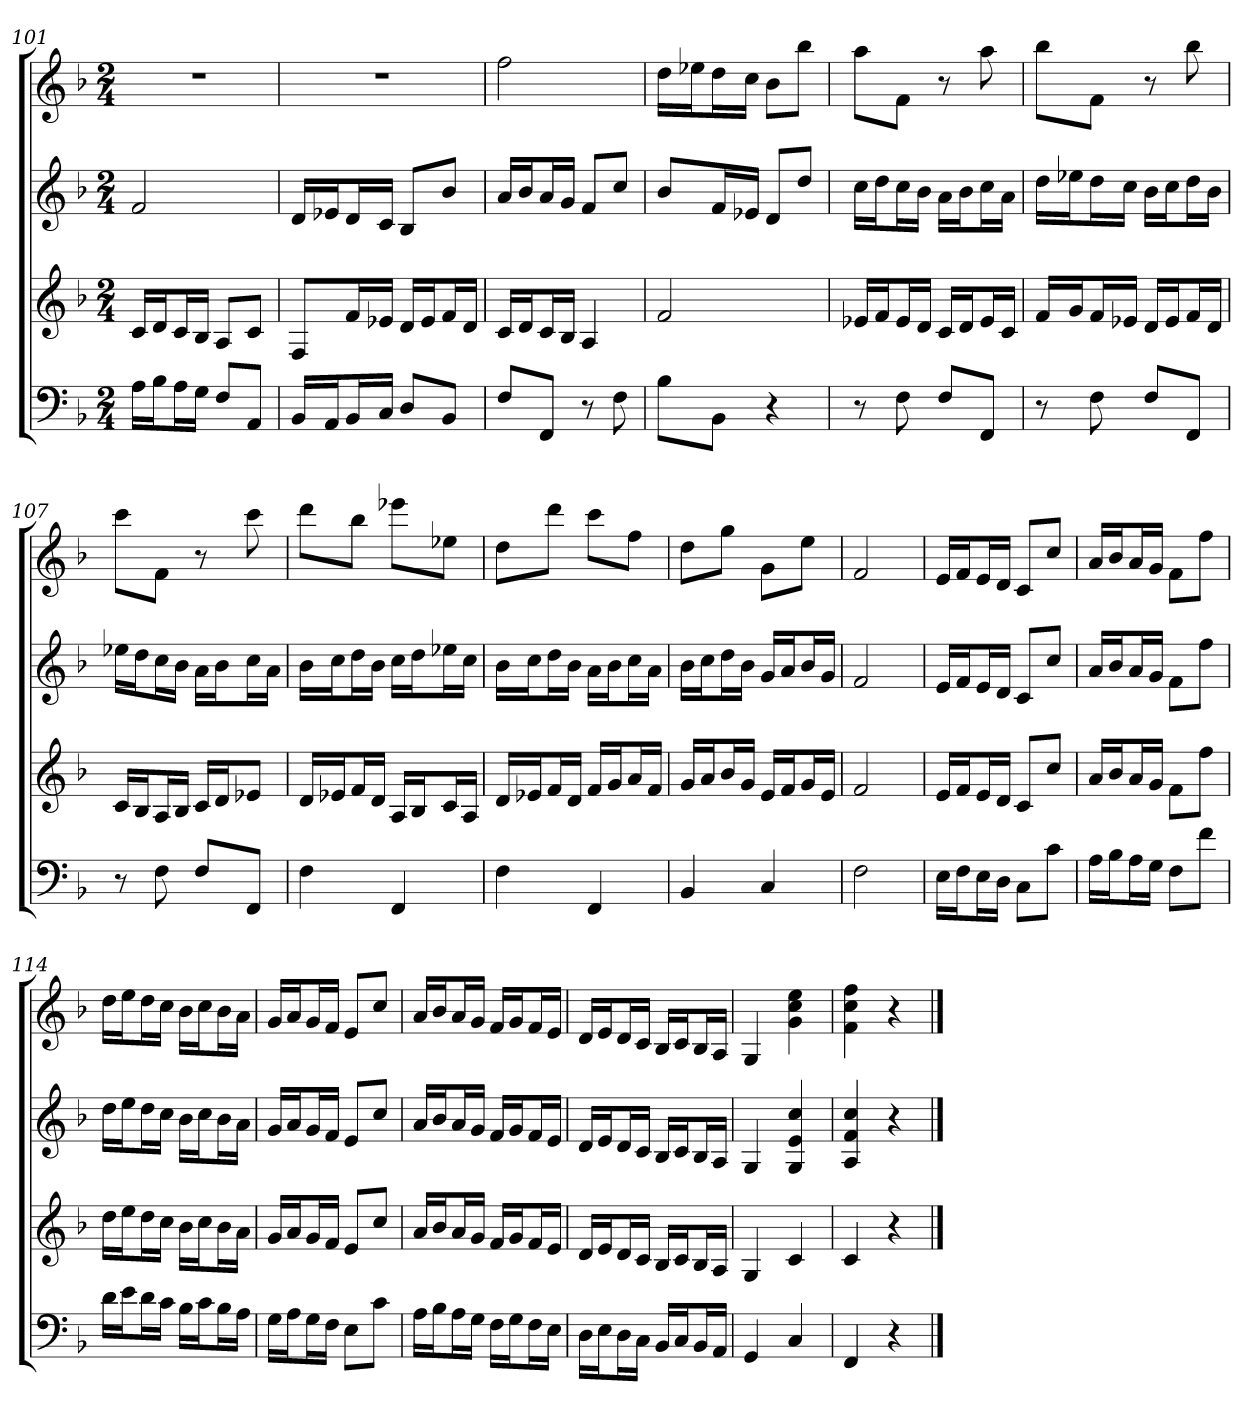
**kern	**kern	**kern	**kern
*part4	*part3	*part2	*part1
*staff4	*staff3	*staff2	*staff1
*k[b-]	*k[b-]	*k[b-]	*k[b-]
*F:	*F:	*F:	*F:
*M2/4	*M2/4	*M2/4	*M2/4
=101	=101	=101	=101
16ALL	16cLL	2f	2r
16B-J	16dJ	.	.
16AL	16cL	.	.
16GJJ	16B-JJ	.	.
8FL	8AL	.	.
8AAJ	8cJ	.	.
=102	=102	=102	=102
16BB-LL	8FL	16dLL	2r
16AAJ	.	16e-XJ	.
16BB-L	16fL	16dL	.
16CJJ	16e-XJJ	16cJJ	.
8DL	16dLL	8B-L	.
.	16e-J	.	.
8BB-J	16fL	8b-J	.
.	16dJJ	.	.
=103	=103	=103	=103
8FL	16cLL	16aLL	2ff
.	16dJ	16b-J	.
8FFJ	16cL	16aL	.
.	16B-JJ	16gJJ	.
8r	4A	8fL	.
8F	.	8ccJ	.
=104	=104	=104	=104
8B-L	2f	8b-L	16ddLL
.	.	.	16ee-XJ
8BB-J	.	16fL	16ddL
.	.	16e-XJJ	16ccJJ
4r	.	8dL	8b-L
.	.	8ddJ	8bb-J
=105	=105	=105	=105
8r	16e-XLL	16ccLL	8aaL
.	16fJ	16ddJ	.
8F	16e-L	16ccL	8fJ
.	16dJJ	16b-JJ	.
8FL	16cLL	16aLL	8r
.	16dJ	16b-J	.
8FFJ	16e-L	16ccL	8aa
.	16cJJ	16aJJ	.
=106	=106	=106	=106
8r	16fLL	16ddLL	8bb-L
.	16gJ	16ee-XJ	.
8F	16fL	16ddL	8fJ
.	16e-XJJ	16ccJJ	.
8FL	16dLL	16b-LL	8r
.	16e-J	16ccJ	.
8FFJ	16fL	16ddL	8bb-
.	16dJJ	16b-JJ	.
=107	=107	=107	=107
8r	16cLL	16ee-XLL	8cccL
.	16B-J	16ddJ	.
8F	16AL	16ccL	8fJ
.	16B-JJ	16b-JJ	.
8FL	16cLL	16aLL	8r
.	16dJ	16b-J	.
8FFJ	8e-XJ	16ccL	8ccc
.	.	16aJJ	.
=108	=108	=108	=108
4F	16dLL	16b-LL	8dddL
.	16e-XJ	16ccJ	.
.	16fL	16ddL	8bb-J
.	16dJJ	16b-JJ	.
4FF	16ALL	16ccLL	8eee-XL
.	16B-J	16ddJ	.
.	16cL	16ee-XL	8ee-XJ
.	16AJJ	16ccJJ	.
=109	=109	=109	=109
4F	16dLL	16b-LL	8ddL
.	16e-XJ	16ccJ	.
.	16fL	16ddL	8dddJ
.	16dJJ	16b-JJ	.
4FF	16fLL	16aLL	8cccL
.	16gJ	16b-J	.
.	16aL	16ccL	8ffJ
.	16fJJ	16aJJ	.
=110	=110	=110	=110
4BB-	16gLL	16b-LL	8ddL
.	16aJ	16ccJ	.
.	16b-L	16ddL	8ggJ
.	16gJJ	16b-JJ	.
4C	16eLL	16gLL	8gL
.	16fJ	16aJ	.
.	16gL	16b-L	8eeJ
.	16eJJ	16gJJ	.
=111	=111	=111	=111
2F	2f	2f	2f
=112	=112	=112	=112
16ELL	16eLL	16eLL	16eLL
16FJ	16fJ	16fJ	16fJ
16EL	16eL	16eL	16eL
16DJJ	16dJJ	16dJJ	16dJJ
8CL	8cL	8cL	8cL
8cJ	8ccJ	8ccJ	8ccJ
=113	=113	=113	=113
16ALL	16aLL	16aLL	16aLL
16B-J	16b-J	16b-J	16b-J
16AL	16aL	16aL	16aL
16GJJ	16gJJ	16gJJ	16gJJ
8FL	8fL	8fL	8fL
8fJ	8ffJ	8ffJ	8ffJ
=114	=114	=114	=114
16dLL	16ddLL	16ddLL	16ddLL
16eJ	16eeJ	16eeJ	16eeJ
16dL	16ddL	16ddL	16ddL
16cJJ	16ccJJ	16ccJJ	16ccJJ
16B-LL	16b-LL	16b-LL	16b-LL
16cJ	16ccJ	16ccJ	16ccJ
16B-L	16b-L	16b-L	16b-L
16AJJ	16aJJ	16aJJ	16aJJ
=115	=115	=115	=115
16GLL	16gLL	16gLL	16gLL
16AJ	16aJ	16aJ	16aJ
16GL	16gL	16gL	16gL
16FJJ	16fJJ	16fJJ	16fJJ
8EL	8eL	8eL	8eL
8cJ	8ccJ	8ccJ	8ccJ
=116	=116	=116	=116
16ALL	16aLL	16aLL	16aLL
16B-J	16b-J	16b-J	16b-J
16AL	16aL	16aL	16aL
16GJJ	16gJJ	16gJJ	16gJJ
16FLL	16fLL	16fLL	16fLL
16GJ	16gJ	16gJ	16gJ
16FL	16fL	16fL	16fL
16EJJ	16eJJ	16eJJ	16eJJ
=117	=117	=117	=117
16DLL	16dLL	16dLL	16dLL
16EJ	16eJ	16eJ	16eJ
16DL	16dL	16dL	16dL
16CJJ	16cJJ	16cJJ	16cJJ
16BB-LL	16B-LL	16B-LL	16B-LL
16CJ	16cJ	16cJ	16cJ
16BB-L	16B-L	16B-L	16B-L
16AAJJ	16AJJ	16AJJ	16AJJ
=118	=118	=118	=118
4GG	4G	4G	4G
4C	4c	4G 4e 4cc	4g 4cc 4ee
=119	=119	=119	=119
4FF	4c	4A 4f 4cc	4f 4cc 4ff
4r	4r	4r	4r
==	==	==	==
*-	*-	*-	*-
